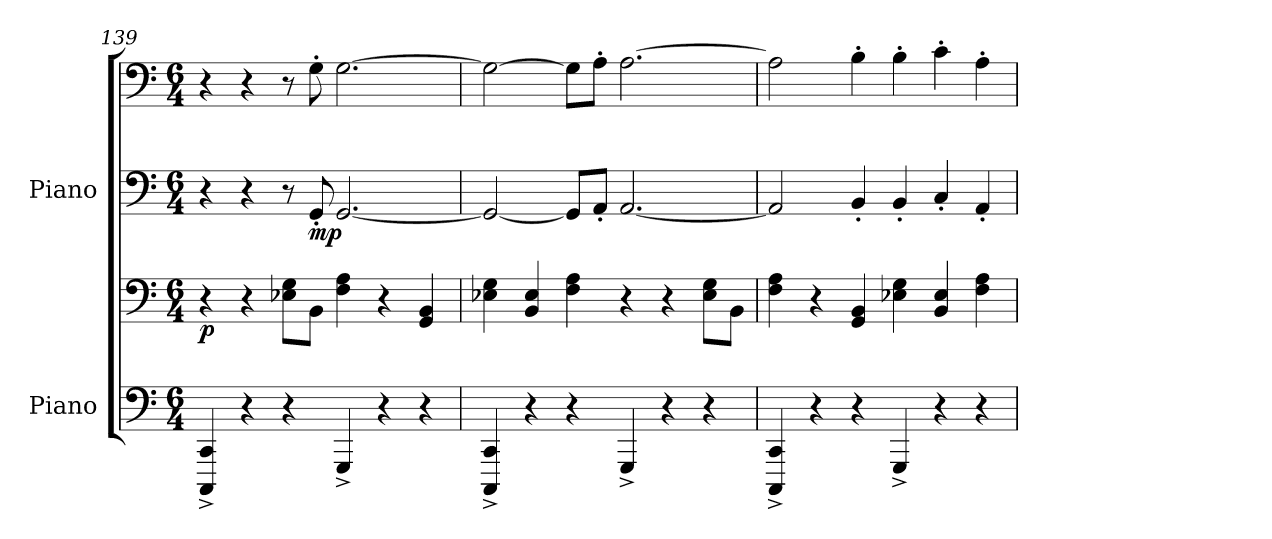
**kern	**kern	**dynam	**kern	**kern	**dynam
*part2	*part2	*part2	*part1	*part1	*part1
*staff4	*staff3	*staff3/4	*staff2	*staff1	*staff1/2
*I"Piano	*	*	*I"Piano	*	*
*I'Pno.	*	*	*I'Pno.	*	*
!!LO:LB:g=z
*clefF4	*clefF4	*	*clefF4	*clefF4	*
*k[]	*k[]	*	*k[]	*k[]	*
*M6/4	*M6/4	*	*M6/4	*M6/4	*
=139	=139	=139	=139	=139	=139
!	!	!LO:DY:b	!	!	!
4CCC/^ 4CC/^	4r	p	4r	4r	.
4r	4r	.	4r	4r	.
4r	8E-X\ 8G\L	.	8r	8r	.
!	!	!	!	!	!LO:DY:b=2
.	8BB\J	.	8GG'/	8G'\	mp
4GGG^/	4F\ 4A\	.	[2.GG/	[2.G\	.
4r	4r	.	.	.	.
4r	4GG/ 4BB/	.	.	.	.
=140	=140	=140	=140	=140	=140
4CCC/^ 4CC/^	4E-X\ 4G\	.	2GG/_	2G\_	.
4r	4BB/ 4E-/	.	.	.	.
4r	4F\ 4A\	.	8GG/L]	8G\L]	.
.	.	.	8AA'/J	8A'\J	.
4GGG^/	4r	.	[2.AA/	[2.A\	.
4r	4r	.	.	.	.
4r	8E-\ 8G\L	.	.	.	.
.	8BB\J	.	.	.	.
=141	=141	=141	=141	=141	=141
4CCC/^ 4CC/^	4F\ 4A\	.	2AA/]	2A\]	.
4r	4r	.	.	.	.
4r	4GG/ 4BB/	.	4BB'/	4B'\	.
4GGG^/	4E-X\ 4G\	.	4BB'/	4B'\	.
4r	4BB/ 4E-/	.	4C'/	4c'\	.
4r	4F\ 4A\	.	4AA'/	4A'\	.
=	=	=	=	=	=
*-	*-	*-	*-	*-	*-
